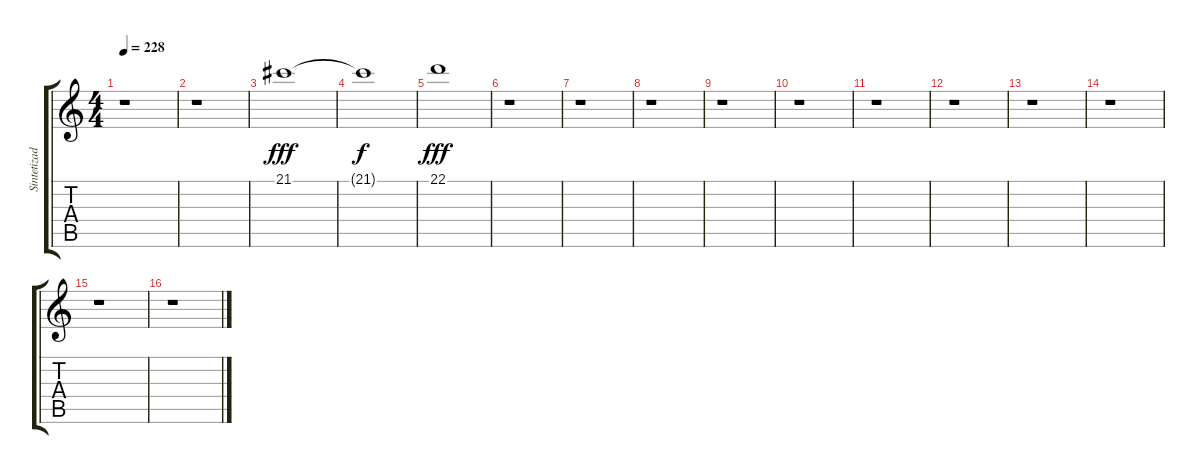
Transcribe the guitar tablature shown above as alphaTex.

\track ("Sintetizador" "Sintetizad") {instrument acousticgrandpiano}
\staff {score tabs}
\tuning (E4 B3 G3 D3 A2 E2) {hide}
\ts (4 4)
\tempo 228
\clef g2
\ks c
r.1{dy f} |
r.1 |
21.1.1{dy fff} |
21.1{t}.1{dy f} |
22.1.1{dy fff} |
r.1 |
r.1 |
r.1 |
r.1 |
r.1 |
r.1 |
r.1 |
r.1 |
r.1 |
r.1 |
r.1
